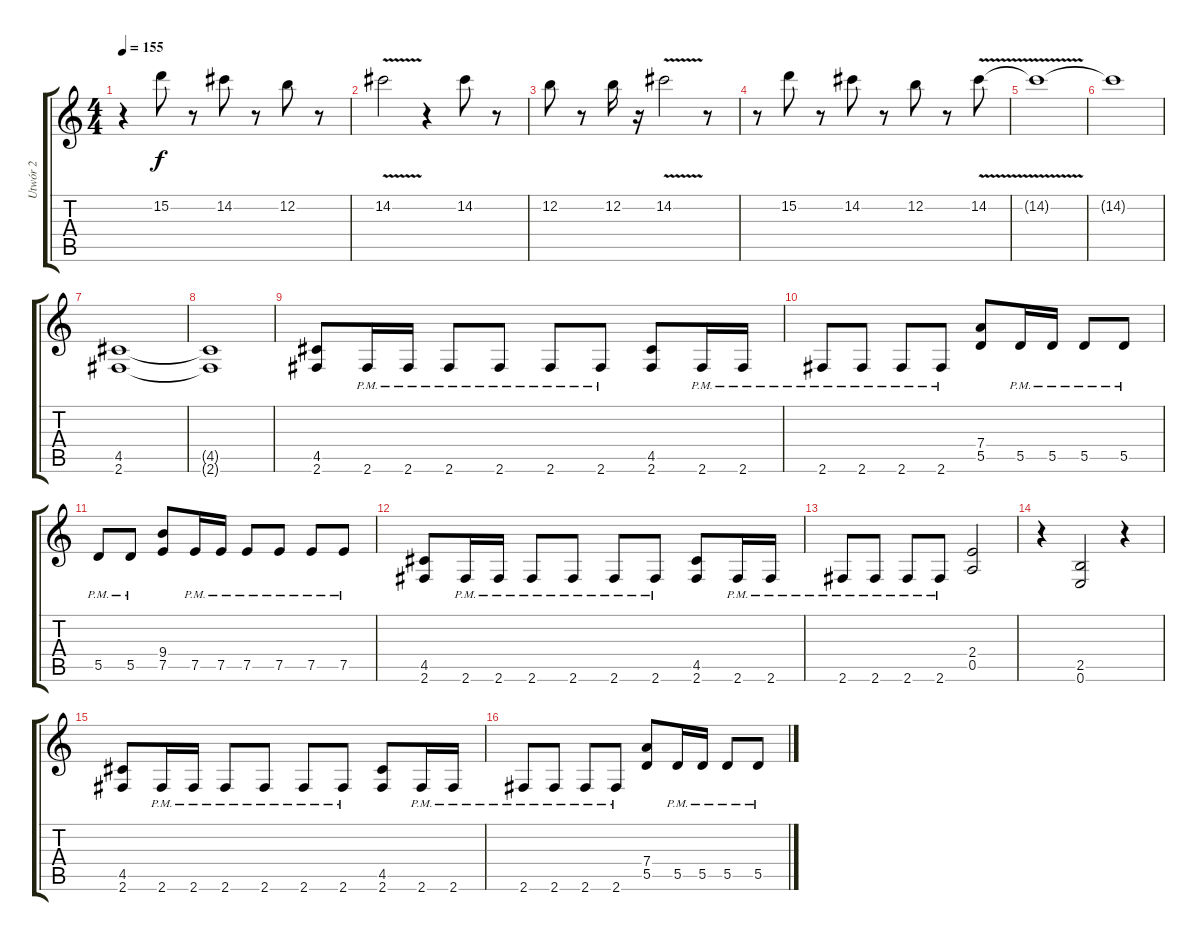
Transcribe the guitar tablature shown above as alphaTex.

\track ("Utwór 2" "Utwór 2") {instrument distortionguitar}
\staff {score tabs}
\tuning (E4 B3 G3 D3 A2 E2) {hide}
\ts (4 4)
\tempo 155
\clef g2
\ks c
r.4{dy f} 15.2.8 r.8 14.2.8 r.8 12.2.8 r.8 |
14.2{v}.2 r.4 14.2.8 r.8 |
12.2.8 r.8 12.2.16 r.16 14.2{v}.2 r.8 |
r.8 15.2.8 r.8 14.2.8 r.8 12.2.8 r.8 14.2{v}.8 |
14.2{t}.1 |
14.2{t}.1 |
(4.5 2.6).1 |
(4.5{t} 2.6{t}).1 |
(4.5 2.6).8 2.6{pm}.16 2.6{pm}.16 2.6{pm}.8 2.6{pm}.8 2.6{pm}.8 2.6{pm}.8 (4.5 2.6).8 2.6{pm}.16 2.6{pm}.16 |
2.6{pm}.8 2.6{pm}.8 2.6{pm}.8 2.6{pm}.8 (7.4 5.5).8 5.5{pm}.16 5.5{pm}.16 5.5{pm}.8 5.5{pm}.8 |
5.5{pm}.8 5.5{pm}.8 (9.4 7.5).8 7.5{pm}.16 7.5{pm}.16 7.5{pm}.8 7.5{pm}.8 7.5{pm}.8 7.5{pm}.8 |
(4.5 2.6).8 2.6{pm}.16 2.6{pm}.16 2.6{pm}.8 2.6{pm}.8 2.6{pm}.8 2.6{pm}.8 (4.5 2.6).8 2.6{pm}.16 2.6{pm}.16 |
2.6{pm}.8 2.6{pm}.8 2.6{pm}.8 2.6{pm}.8 (2.4 0.5).2 |
r.4 (2.5 0.6).2 r.4 |
(4.5 2.6).8 2.6{pm}.16 2.6{pm}.16 2.6{pm}.8 2.6{pm}.8 2.6{pm}.8 2.6{pm}.8 (4.5 2.6).8 2.6{pm}.16 2.6{pm}.16 |
2.6{pm}.8 2.6{pm}.8 2.6{pm}.8 2.6{pm}.8 (7.4 5.5).8 5.5{pm}.16 5.5{pm}.16 5.5{pm}.8 5.5{pm}.8
